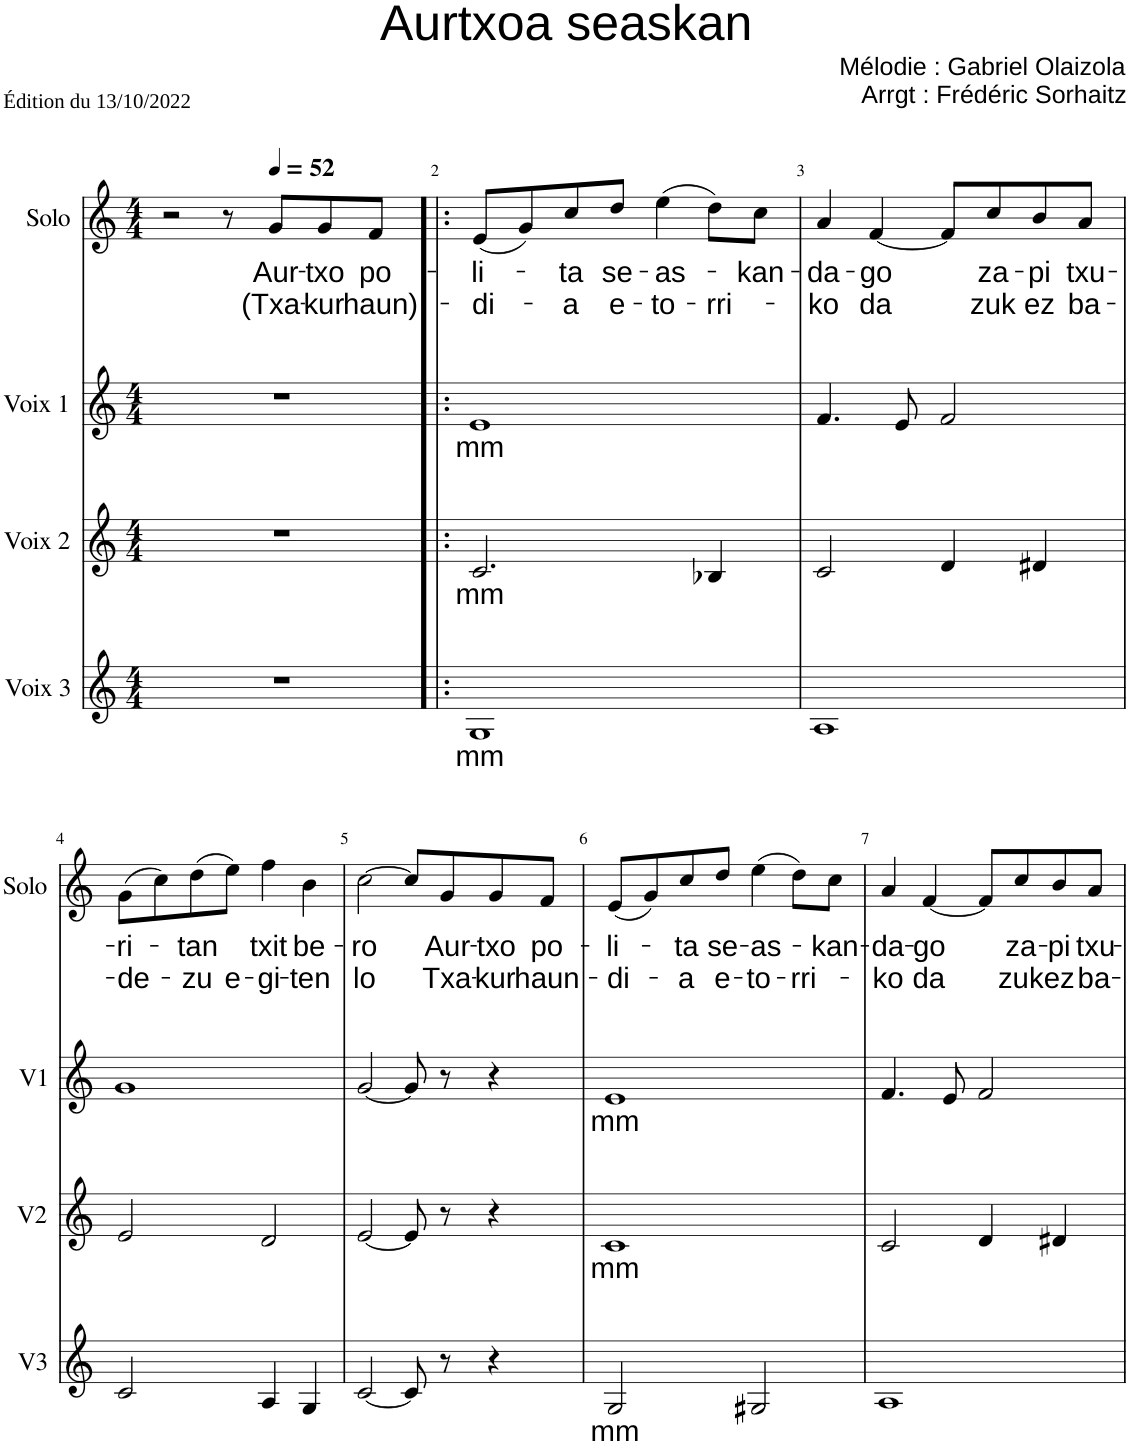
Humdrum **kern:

**kern	**text	**kern	**text	**kern	**text	**kern	**text	**text
*part4	*part4	*part3	*part3	*part2	*part2	*part1	*part1	*part1
*staff4	*staff4	*staff3	*staff3	*staff2	*staff2	*staff1	*staff1	*staff1
*I"Voix 3	*	*I"Voix 2	*	*I"Voix 1	*	*I"Solo	*	*
*I'V3	*	*I'V2	*	*I'V1	*	*I'Solo	*	*
*clefG2	*	*clefG2	*	*clefG2	*	*clefG2	*	*
*k[]	*	*k[]	*	*k[]	*	*k[]	*	*
*M4/4	*	*M4/4	*	*M4/4	*	*M4/4	*	*
=1	=1	=1	=1	=1	=1	=1	=1	=1
1r	.	1r	.	1r	.	2r	.	.
.	.	.	.	.	.	8r	.	.
*	*	*	*	*	*	*MM52	*	*
!	!	!	!	!	!	!	!LO:LY:b	!LO:LY:b
.	.	.	.	.	.	8g/L	Aur-	(Txa-
!	!	!	!	!	!	!	!LO:LY:b	!LO:LY:b
.	.	.	.	.	.	8g/	-txo	-kur
!	!	!	!	!	!	!	!LO:LY:b	!LO:LY:b
.	.	.	.	.	.	8f/J	po-	haun)-
=2!|:	=2!|:	=2!|:	=2!|:	=2!|:	=2!|:	=2!|:	=2!|:	=2!|:
!	!LO:LY:b	!	!LO:LY:b	!	!LO:LY:b	!	!LO:LY:b	!LO:LY:b
1G	mm	2.c/	mm	1e	mm	(8e/L	-li-	-di-
.	.	.	.	.	.	8g/)	.	.
!	!	!	!	!	!	!	!LO:LY:b	!LO:LY:b
.	.	.	.	.	.	8cc/	-ta	-a
!	!	!	!	!	!	!	!LO:LY:b	!LO:LY:b
.	.	.	.	.	.	8dd/J	se-	e-
!	!	!	!	!	!	!	!LO:LY:b	!LO:LY:b
.	.	.	.	.	.	(4ee\	-as-	-to-
!	!	!	!	!	!	!	!	!LO:LY:b
.	.	4B-X/	.	.	.	8dd\L)	.	-rri-
!	!	!	!	!	!	!	!LO:LY:b	!
.	.	.	.	.	.	8cc\J	-kan-	.
=3	=3	=3	=3	=3	=3	=3	=3	=3
!	!	!	!	!	!	!	!LO:LY:b	!LO:LY:b
1A	.	2c/	.	4.f/	.	4a/	-da-	-ko
!	!	!	!	!	!	!	!LO:LY:b	!LO:LY:b
.	.	.	.	.	.	[4f/	-go	da
.	.	.	.	8e/	.	.	.	.
.	.	4d/	.	2f/	.	8f/L]	.	.
!	!	!	!	!	!	!	!LO:LY:b	!LO:LY:b
.	.	.	.	.	.	8cc/	za-	zuk
!	!	!	!	!	!	!	!LO:LY:b	!LO:LY:b
.	.	4d#X/	.	.	.	8b/	-pi	ez
!	!	!	!	!	!	!	!LO:LY:b	!LO:LY:b
.	.	.	.	.	.	8a/J	txu-	ba-
!!LO:LB:g=z
=4	=4	=4	=4	=4	=4	=4	=4	=4
!	!	!	!	!	!	!	!LO:LY:b	!LO:LY:b
2c/	.	2e/	.	1g	.	(8g\L	-ri-	-de-
.	.	.	.	.	.	8cc\)	.	.
!	!	!	!	!	!	!	!LO:LY:b	!LO:LY:b
.	.	.	.	.	.	(8dd\	-tan	-zu
!	!	!	!	!	!	!	!	!LO:LY:b
.	.	.	.	.	.	8ee\J)	.	e-
!	!	!	!	!	!	!	!LO:LY:b	!LO:LY:b
4A/	.	2d/	.	.	.	4ff\	txit	-gi-
!	!	!	!	!	!	!	!LO:LY:b	!LO:LY:b
4G/	.	.	.	.	.	4b\	be-	-ten
=5	=5	=5	=5	=5	=5	=5	=5	=5
!	!	!	!	!	!	!	!LO:LY:b	!LO:LY:b
[2c/	.	[2e/	.	[2g/	.	[2cc\	-ro	lo
8c/]	.	8e/]	.	8g/]	.	8cc/L]	.	.
!	!	!	!	!	!	!	!LO:LY:b	!LO:LY:b
8r	.	8r	.	8r	.	8g/	Aur-	Txa-
!	!	!	!	!	!	!	!LO:LY:b	!LO:LY:b
4r	.	4r	.	4r	.	8g/	-txo	-kur
!	!	!	!	!	!	!	!LO:LY:b	!LO:LY:b
.	.	.	.	.	.	8f/J	po-	haun-
=6	=6	=6	=6	=6	=6	=6	=6	=6
!	!LO:LY:b	!	!LO:LY:b	!	!LO:LY:b	!	!LO:LY:b	!LO:LY:b
2G/	mm	1c	mm	1e	mm	(8e/L	-li-	-di-
.	.	.	.	.	.	8g/)	.	.
!	!	!	!	!	!	!	!LO:LY:b	!LO:LY:b
.	.	.	.	.	.	8cc/	-ta	-a
!	!	!	!	!	!	!	!LO:LY:b	!LO:LY:b
.	.	.	.	.	.	8dd/J	se-	e-
!	!	!	!	!	!	!	!LO:LY:b	!LO:LY:b
2G#X/	.	.	.	.	.	(4ee\	-as-	-to-
!	!	!	!	!	!	!	!	!LO:LY:b
.	.	.	.	.	.	8dd\L)	.	-rri-
!	!	!	!	!	!	!	!LO:LY:b	!
.	.	.	.	.	.	8cc\J	-kan-	.
=7	=7	=7	=7	=7	=7	=7	=7	=7
!	!	!	!	!	!	!	!LO:LY:b	!LO:LY:b
1A	.	2c/	.	4.f/	.	4a/	-da-	-ko
!	!	!	!	!	!	!	!LO:LY:b	!LO:LY:b
.	.	.	.	.	.	[4f/	-go	da
.	.	.	.	8e/	.	.	.	.
.	.	4d/	.	2f/	.	8f/L]	.	.
!	!	!	!	!	!	!	!LO:LY:b	!LO:LY:b
.	.	.	.	.	.	8cc/	za-	zuk
!	!	!	!	!	!	!	!LO:LY:b	!LO:LY:b
.	.	4d#X/	.	.	.	8b/	-pi	ez
!	!	!	!	!	!	!	!LO:LY:b	!LO:LY:b
.	.	.	.	.	.	8a/J	txu-	ba-
=	=	=	=	=	=	=	=	=
*-	*-	*-	*-	*-	*-	*-	*-	*-
